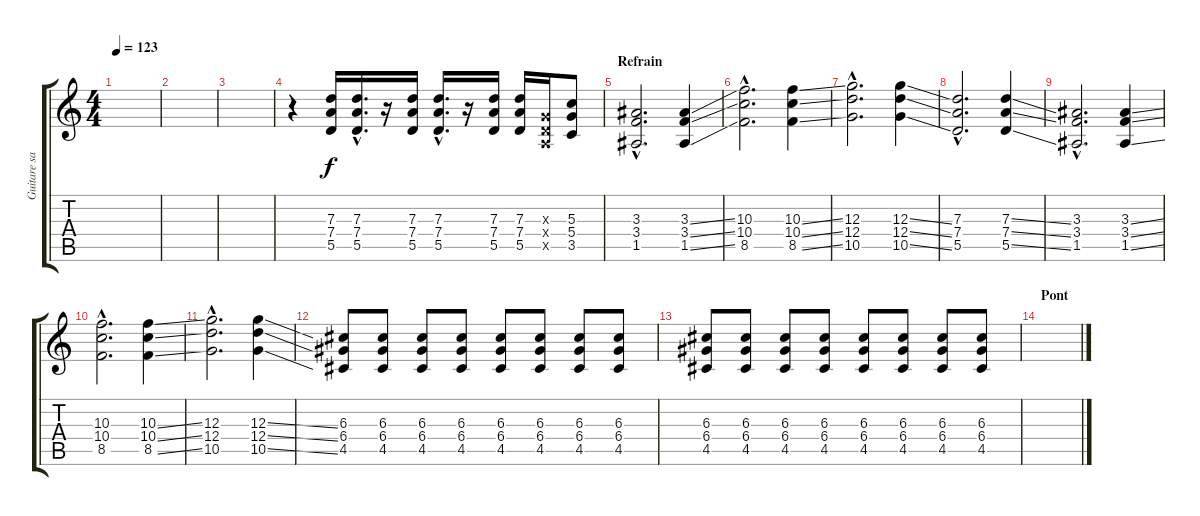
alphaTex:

\track ("Guitare saturée" "Guitare sa") {instrument distortionguitar}
\staff {score tabs}
\tuning (E4 B3 G3 D3 A2 E2) {hide}
\ts (4 4)
\tempo 123
\clef g2
\ks c
|
|
|
r.4 (7.3 7.4 5.5).16 (7.3{hac} 7.4{hac} 5.5{hac}).16{d} r.16 (7.3 7.4 5.5).16 (7.3{hac} 7.4{hac} 5.5{hac}).16{d} r.16 (7.3 7.4 5.5).16 (7.3 7.4 5.5).16 (0.3{x} 0.4{x} 0.5{x}).16 (5.3 5.4 3.5).8 |
\section ("" "Refrain")
(3.3{hac} 3.4{hac} 1.5{hac}).2{d} (3.3{ss} 3.4{ss} 1.5{ss}).4 |
(10.3{hac} 10.4{hac} 8.5{hac}).2{d} (10.3{ss} 10.4{ss} 8.5{ss}).4 |
(12.3{hac} 12.4{hac} 10.5{hac}).2{d} (12.3{ss} 12.4{ss} 10.5{ss}).4 |
(7.3{hac} 7.4{hac} 5.5{hac}).2{d} (7.3{ss} 7.4{ss} 5.5{ss}).4 |
(3.3{hac} 3.4{hac} 1.5{hac}).2{d} (3.3{ss} 3.4{ss} 1.5{ss}).4 |
(10.3{hac} 10.4{hac} 8.5{hac}).2{d} (10.3{ss} 10.4{ss} 8.5{ss}).4 |
(12.3{hac} 12.4{hac} 10.5{hac}).2{d} (12.3{ss} 12.4{ss} 10.5{ss}).4 |
(6.3 6.4 4.5).8 (6.3 6.4 4.5).8 (6.3 6.4 4.5).8 (6.3 6.4 4.5).8 (6.3 6.4 4.5).8 (6.3 6.4 4.5).8 (6.3 6.4 4.5).8 (6.3 6.4 4.5).8 |
(6.3 6.4 4.5).8 (6.3 6.4 4.5).8 (6.3 6.4 4.5).8 (6.3 6.4 4.5).8 (6.3 6.4 4.5).8 (6.3 6.4 4.5).8 (6.3 6.4 4.5).8 (6.3 6.4 4.5).8 |
\section ("" "Pont")
